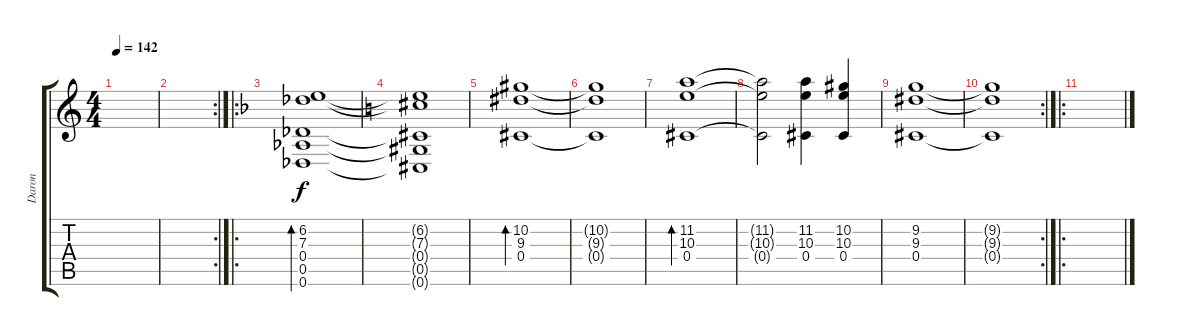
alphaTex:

\track ("Daron" "Daron") {instrument electricguitarjazz}
\staff {score tabs}
\tuning (Eb4 Bb3 Gb3 Db3 Ab2 Db2) {hide}
\ts (4 4)
\tempo 142
\clef g2
\ks c
|
\rc 2
|
\ro
\ks f
(6.2 7.3 0.4 0.5 0.6).1{bd 480} |
\ks c
(6.2{t} 7.3{t} 0.4{t} 0.5{t} 0.6{t}).1 |
(10.2 9.3 0.4).1{bd 480} |
(10.2{t} 9.3{t} 0.4{t}).1 |
(11.2 10.3 0.4).1{bd 480} |
(11.2{t} 10.3{t} 0.4{t}).2 (11.2 10.3 0.4).4 (10.2 10.3 0.4).4 |
(9.2 9.3 0.4).1 |
\rc 2
(9.2{t} 9.3{t} 0.4{t}).1 |
\ro
